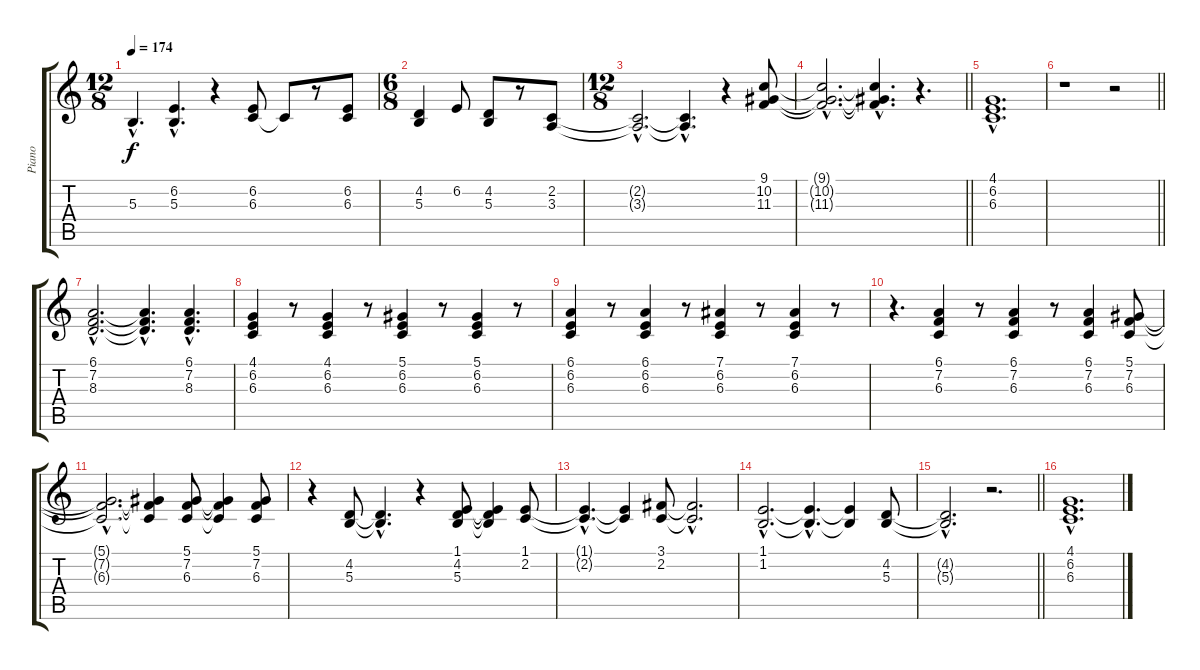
\track ("Piano" "Piano") {instrument acousticgrandpiano}
\staff {score tabs}
\tuning (Eb4 Bb3 Gb3 Db3 Ab2 Db2) {hide}
\ts (12 8)
\tempo 174
\clef g2
\ks c
5.3{hac t}.4{d dy f} (6.2{hac} 5.3{hac}).4{d} r.4 (6.2 6.3).8 6.3{t}.8 r.8 (6.2 6.3).8 |
\ts (6 8)
(4.2 5.3).4 6.2.8 (4.2 5.3).8 r.8 (2.2 3.3).8 |
\ts (12 8)
(2.2{hac t} 3.3{hac t}).2{d} (2.2{hac t} 3.3{hac t}).4{d} r.4 (9.1 10.2 11.3).8 |
\barLineRight lightlight
(9.1{hac t} 10.2{hac t} 11.3{hac t}).2{d} (9.1{hac t} 10.2{hac t} 11.3{hac t}).4{d} r.4{d} |
(4.1{hac} 6.2{hac} 6.3{hac}).1{d} |
\barLineRight lightlight
r.1 r.2 |
(6.1{hac} 7.2{hac} 8.3{hac}).2{d} (6.1{hac t} 7.2{hac t} 8.3{hac t}).4{d} (6.1{hac} 7.2{hac} 8.3{hac}).4{d} |
(4.1 6.2 6.3).4 r.8 (4.1 6.2 6.3).4 r.8 (5.1 6.2 6.3).4 r.8 (5.1 6.2 6.3).4 r.8 |
(6.1 6.2 6.3).4 r.8 (6.1 6.2 6.3).4 r.8 (7.1 6.2 6.3).4 r.8 (7.1 6.2 6.3).4 r.8 |
r.4{d} (6.1 7.2 6.3).4 r.8 (6.1 7.2 6.3).4 r.8 (6.1 7.2 6.3).4 (5.1 7.2 6.3).8 |
(5.1{hac t} 7.2{hac t} 6.3{hac t}).2{d} (5.1{t} 7.2{t} 6.3{t}).4 (5.1 7.2 6.3).8 (5.1{t} 7.2{t} 6.3{t}).4 (5.1 7.2 6.3).8 |
r.4 (4.2 5.3).8 (4.2{hac t} 5.3{hac t}).4{d} r.4 (1.1 4.2 5.3).8 (1.1{t} 4.2{t} 5.3{t}).4 (1.1 2.2).8 |
(1.1{hac t} 2.2{hac t}).4{d} (1.1{t} 2.2{t}).4 (3.1 2.2).8 (3.1{hac t} 2.2{hac t}).2{d} |
(1.1{hac} 1.2{hac}).2{d} (1.1{hac t} 1.2{hac t}).4{d} (1.1{t} 1.2{t}).4 (4.2 5.3).8 |
\barLineRight lightlight
(4.2{hac t} 5.3{hac t}).2{d} r.2{d} |
(4.1{hac} 6.2{hac} 6.3{hac}).1{d}
